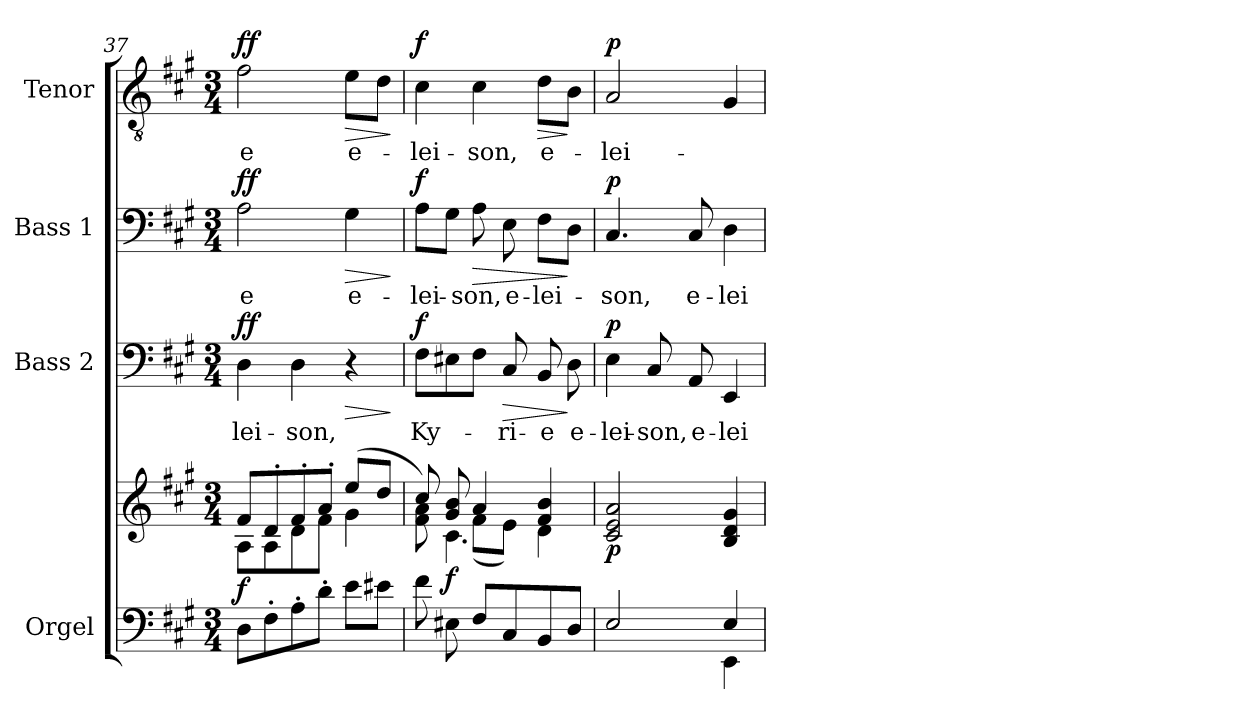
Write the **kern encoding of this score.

**kern	**kern	**dynam	**kern	**text	**dynam	**kern	**text	**dynam	**kern	**text	**dynam
*part4	*part4	*part4	*part3	*part3	*part3	*part2	*part2	*part2	*part1	*part1	*part1
*staff5	*staff4	*staff4/5	*staff3	*staff3	*staff3	*staff2	*staff2	*staff2	*staff1	*staff1	*staff1
*I"Orgel	*	*	*I"Bass 2	*	*	*I"Bass 1	*	*	*I"Tenor	*	*
*I'Org.	*	*	*I'B2.	*	*	*I'B1.	*	*	*I'T.	*	*
*clefF4	*clefG2	*	*clefF4	*	*	*clefF4	*	*	*clefGv2	*	*
*k[f#c#g#]	*k[f#c#g#]	*	*k[f#c#g#]	*	*	*k[f#c#g#]	*	*	*k[f#c#g#]	*	*
*A:	*A:	*	*A:	*	*	*A:	*	*	*A:	*	*
*M3/4	*M3/4	*	*M3/4	*	*	*M3/4	*	*	*M3/4	*	*
=37	=37	=37	=37	=37	=37	=37	=37	=37	=37	=37	=37
*	*^	*	*	*	*	*	*	*	*	*	*
!	!	!	!LO:DY:b	!	!LO:LY:b	!LO:DY:a	!	!LO:LY:b	!LO:DY:a	!	!LO:LY:b	!LO:DY:a
8D\L	8f#/L	8A\L	f	4D\	-lei-	ff	2A\	-e	ff	2f#\	-e	ff
8F#'>\	8d'>/	8A\	.	.	.	.	.	.	.	.	.	.
!	!	!	!	!	!LO:LY:b	!	!	!	!	!	!	!
8A'>\	8f#'>/	8d\	.	4D\	-son,	.	.	.	.	.	.	.
8d'>\J	8a'>/J	8f#\J	.	.	.	.	.	.	.	.	.	.
!	!	!	!	!	!	!LO:HP:b	!	!LO:LY:b	!LO:HP:b	!	!LO:LY:b	!LO:HP:b
8e\L	(>8ee/L	4g#\	.	4r	.	>	4G#\	e-	>	8e\L	e-	>
8e#X\J	8dd/J	.	.	.	.	.	.	.	.	8d\J	.	.
*	*v	*v	*	*	*	*	*	*	*	*	*	*
.	.	.	.	.	]	.	.	]	.	.	]
!!LO:PB:g=z
=38	=38	=38	=38	=38	=38	=38	=38	=38	=38	=38	=38
*	*^	*	*	*	*	*	*	*	*	*	*
*	*	*^	*	*	*	*	*	*	*	*	*	*
!	!	!	!	!	!	!LO:LY:b	!LO:DY:a	!	!LO:LY:b	!LO:DY:a	!	!LO:LY:b	!LO:DY:a
8f#\	8cc#/)	8f#\ 8a\	8ryy	.	8F#\L	Ky-	f	8A\L	-lei-	f	4c#\	-lei-	f
!	!	!	!	!LO:DY:b	!	!	!	!	!	!	!	!	!
8E#X\	8g#/ 8b/	8ryy	4.c#\	f	8E#X\	.	.	8G#\J	.	.	.	.	.
!	!	!	!	!	!	!	!	!	!LO:LY:b	!LO:HP:b	!	!LO:LY:b	!
8F#/L	4a/	(<8f#\L	.	.	8F#\J	.	.	8A\	-son,	>	4c#\	-son,	.
!	!	!	!	!	!	!LO:LY:b	!LO:HP:b	!	!LO:LY:b	!	!	!	!
8C#/	.	8e\J)	.	.	8C#/	-ri-	>	8E\	e-	.	.	.	.
!	!	!	!	!	!	!LO:LY:b	!	!	!LO:LY:b	!	!	!LO:LY:b	!LO:HP:b
8BB/	4f#/ 4b/	4d\	4ryy	.	8BB/	-e	.	8F#\L	-lei-	.	8d\L	e-	>
!	!	!	!	!	!	!LO:LY:b	!	!	!	!	!	!	!
8D/J	.	.	.	.	8D\	e-	]	8D\J	.	]	8B\J	.	]
*	*v	*v	*v	*	*	*	*	*	*	*	*	*	*
=39	=39	=39	=39	=39	=39	=39	=39	=39	=39	=39	=39
*^	*	*	*	*	*	*	*	*	*	*	*
!	!	!	!LO:DY:b	!	!LO:LY:b	!LO:DY:a	!	!LO:LY:b	!LO:DY:a	!	!LO:LY:b	!LO:DY:a
2E/	2ryy	2c#/ 2e/ 2a/	p	4E\	-lei-	p	4.C#/	-son,	p	2A/	-lei-	p
!	!	!	!	!	!LO:LY:b	!	!	!	!	!	!	!
.	.	.	.	8C#/	-son,	.	.	.	.	.	.	.
!	!	!	!	!	!LO:LY:b	!	!	!LO:LY:b	!	!	!	!
.	.	.	.	8AA/	e-	.	8C#/	e-	.	.	.	.
!	!	!	!	!	!LO:LY:b	!	!	!LO:LY:b	!	!	!	!
4E/	4EE\	4B/ 4d/ 4g#/	.	4EE/	-lei-	.	4D\	-lei-	.	4G#/	.	.
*v	*v	*	*	*	*	*	*	*	*	*	*	*
=	=	=	=	=	=	=	=	=	=	=	=
*-	*-	*-	*-	*-	*-	*-	*-	*-	*-	*-	*-
